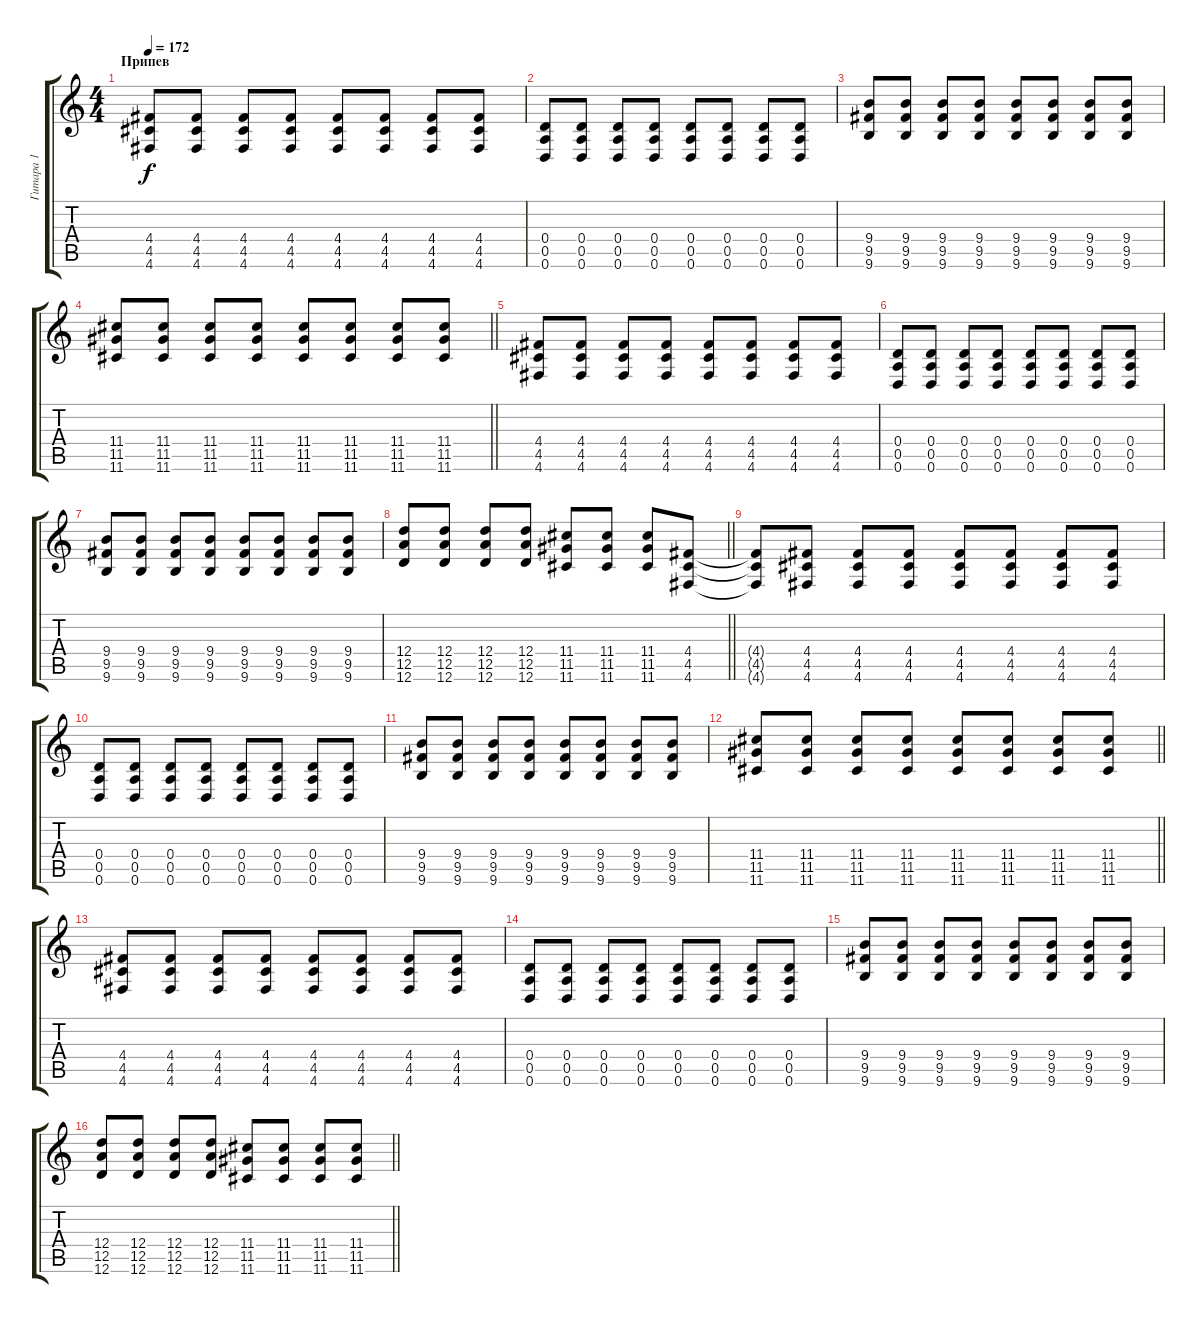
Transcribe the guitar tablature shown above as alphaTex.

\track ("Гитара 1" "Гитара 1") {instrument distortionguitar}
\staff {score tabs}
\tuning (E4 B3 G3 D3 A2 D2) {hide}
\ts (4 4)
\section ("" "Припев")
\tempo 172
\clef g2
\ks c
(4.4 4.5 4.6).8{dy f} (4.4 4.5 4.6).8 (4.4 4.5 4.6).8 (4.4 4.5 4.6).8 (4.4 4.5 4.6).8 (4.4 4.5 4.6).8 (4.4 4.5 4.6).8 (4.4 4.5 4.6).8 |
(0.4 0.5 0.6).8 (0.4 0.5 0.6).8 (0.4 0.5 0.6).8 (0.4 0.5 0.6).8 (0.4 0.5 0.6).8 (0.4 0.5 0.6).8 (0.4 0.5 0.6).8 (0.4 0.5 0.6).8 |
(9.4 9.5 9.6).8 (9.4 9.5 9.6).8 (9.4 9.5 9.6).8 (9.4 9.5 9.6).8 (9.4 9.5 9.6).8 (9.4 9.5 9.6).8 (9.4 9.5 9.6).8 (9.4 9.5 9.6).8 |
\barLineRight lightlight
(11.4 11.5 11.6).8 (11.4 11.5 11.6).8 (11.4 11.5 11.6).8 (11.4 11.5 11.6).8 (11.4 11.5 11.6).8 (11.4 11.5 11.6).8 (11.4 11.5 11.6).8 (11.4 11.5 11.6).8 |
(4.4 4.5 4.6).8 (4.4 4.5 4.6).8 (4.4 4.5 4.6).8 (4.4 4.5 4.6).8 (4.4 4.5 4.6).8 (4.4 4.5 4.6).8 (4.4 4.5 4.6).8 (4.4 4.5 4.6).8 |
(0.4 0.5 0.6).8 (0.4 0.5 0.6).8 (0.4 0.5 0.6).8 (0.4 0.5 0.6).8 (0.4 0.5 0.6).8 (0.4 0.5 0.6).8 (0.4 0.5 0.6).8 (0.4 0.5 0.6).8 |
(9.4 9.5 9.6).8 (9.4 9.5 9.6).8 (9.4 9.5 9.6).8 (9.4 9.5 9.6).8 (9.4 9.5 9.6).8 (9.4 9.5 9.6).8 (9.4 9.5 9.6).8 (9.4 9.5 9.6).8 |
\barLineRight lightlight
(12.4 12.5 12.6).8 (12.4 12.5 12.6).8 (12.4 12.5 12.6).8 (12.4 12.5 12.6).8 (11.4 11.5 11.6).8 (11.4 11.5 11.6).8 (11.4 11.5 11.6).8 (4.4 4.5 4.6).8 |
\section ("" "")
(4.4{t} 4.5{t} 4.6{t}).8 (4.4 4.5 4.6).8 (4.4 4.5 4.6).8 (4.4 4.5 4.6).8 (4.4 4.5 4.6).8 (4.4 4.5 4.6).8 (4.4 4.5 4.6).8 (4.4 4.5 4.6).8 |
(0.4 0.5 0.6).8 (0.4 0.5 0.6).8 (0.4 0.5 0.6).8 (0.4 0.5 0.6).8 (0.4 0.5 0.6).8 (0.4 0.5 0.6).8 (0.4 0.5 0.6).8 (0.4 0.5 0.6).8 |
(9.4 9.5 9.6).8 (9.4 9.5 9.6).8 (9.4 9.5 9.6).8 (9.4 9.5 9.6).8 (9.4 9.5 9.6).8 (9.4 9.5 9.6).8 (9.4 9.5 9.6).8 (9.4 9.5 9.6).8 |
\barLineRight lightlight
(11.4 11.5 11.6).8 (11.4 11.5 11.6).8 (11.4 11.5 11.6).8 (11.4 11.5 11.6).8 (11.4 11.5 11.6).8 (11.4 11.5 11.6).8 (11.4 11.5 11.6).8 (11.4 11.5 11.6).8 |
(4.4 4.5 4.6).8 (4.4 4.5 4.6).8 (4.4 4.5 4.6).8 (4.4 4.5 4.6).8 (4.4 4.5 4.6).8 (4.4 4.5 4.6).8 (4.4 4.5 4.6).8 (4.4 4.5 4.6).8 |
(0.4 0.5 0.6).8 (0.4 0.5 0.6).8 (0.4 0.5 0.6).8 (0.4 0.5 0.6).8 (0.4 0.5 0.6).8 (0.4 0.5 0.6).8 (0.4 0.5 0.6).8 (0.4 0.5 0.6).8 |
(9.4 9.5 9.6).8 (9.4 9.5 9.6).8 (9.4 9.5 9.6).8 (9.4 9.5 9.6).8 (9.4 9.5 9.6).8 (9.4 9.5 9.6).8 (9.4 9.5 9.6).8 (9.4 9.5 9.6).8 |
\barLineRight lightlight
(12.4 12.5 12.6).8 (12.4 12.5 12.6).8 (12.4 12.5 12.6).8 (12.4 12.5 12.6).8 (11.4 11.5 11.6).8 (11.4 11.5 11.6).8 (11.4 11.5 11.6).8 (11.4 11.5 11.6).8
